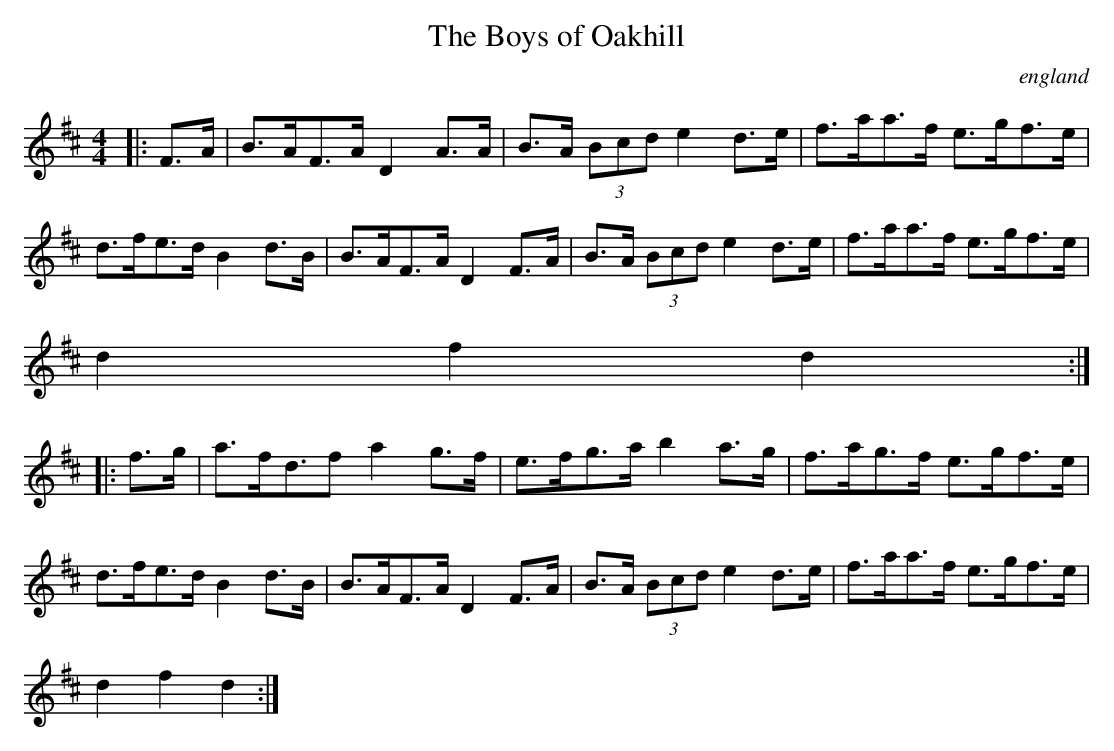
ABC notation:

X:1
T:The Boys of Oakhill
O:england
M:4/4
L:1/8
K:D
|:F3/2A/2|B3/2A/2F3/2A/2 D2A3/2A/2|B3/2A/2  (3Bcd e2d3/2e/2|f3/2a/2a3/2f/2 e3/2g/2f3/2e/2|
d3/2f/2e3/2d/2 B2d3/2B/2|B3/2A/2F3/2A/2 D2F3/2A/2|B3/2A/2  (3Bcd e2d3/2e/2|f3/2a/2a3/2f/2 e3/2g/2f3/2e/2|
d2f2d2:|
|:f3/2g/2|a3/2f/2d3/2f a2g3/2f/2|e3/2f/2g3/2a/2 b2a3/2g/2|f3/2a/2g3/2f/2 e3/2g/2f3/2e/2|
d3/2f/2e3/2d/2 B2d3/2B/2|B3/2A/2F3/2A/2 D2F3/2A/2|B3/2A/2  (3Bcd e2d3/2e/2|f3/2a/2a3/2f/2 e3/2g/2f3/2e/2|
d2f2d2:|
